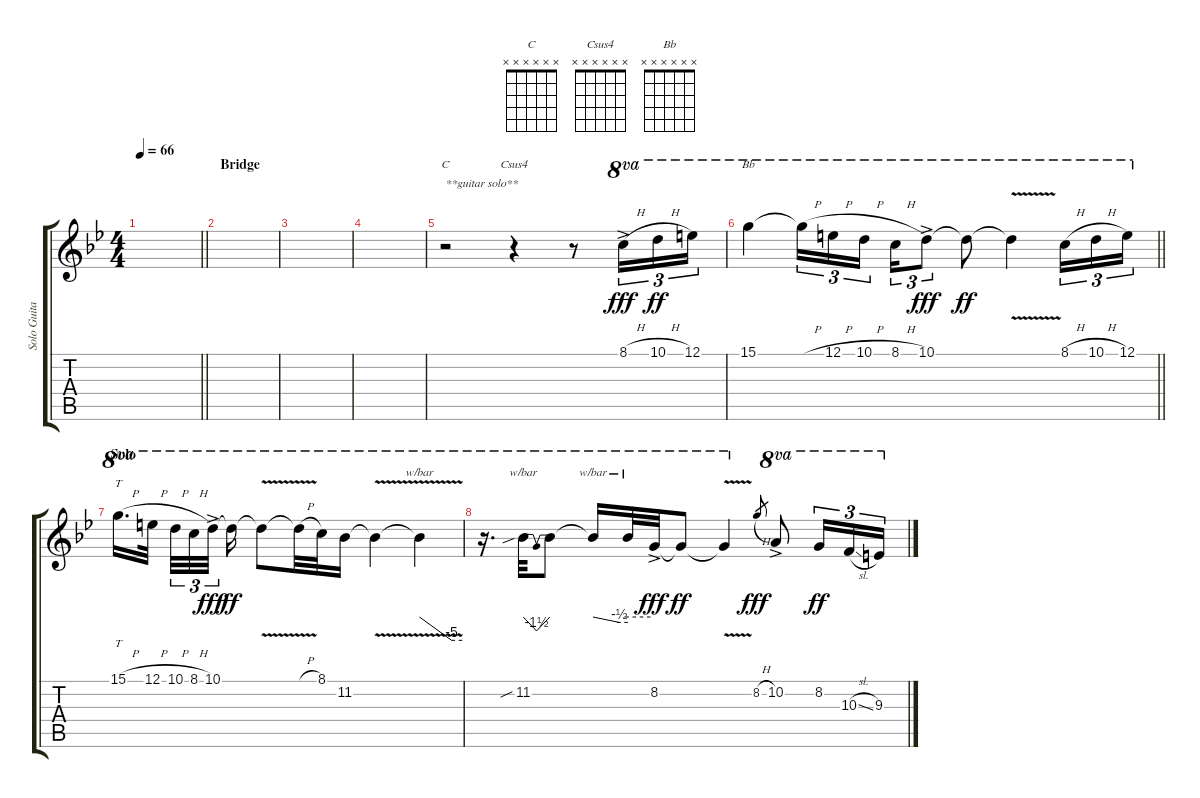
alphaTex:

\track ("Solo Guitar" "Solo Guita") {instrument distortionguitar}
\staff {score tabs}
\tuning (E4 B3 G3 D3 A2 E2) {hide}
\chord ("C" x x x x x x)
\chord ("Csus4" x x x x x x)
\chord ("Bb" x x x x x x)
\ts (4 4)
\tempo 66
\clef g2
\barLineRight lightlight
\ks bb
|
\section ("" "Bridge")
|
|
|
r.2{ch "C" txt "**guitar solo**"} r.4{ch "Csus4"} r.8 8.1{h ac}.16{tu (3 2) ot 8va dy fff} 10.1{h}.16{tu (3 2) ot 8va dy ff} 12.1.16{tu (3 2) ot 8va} |
\barLineRight lightlight
15.1.4{ch "Bb" ot 8va} 15.1{h t}.16{tu (3 2) ot 8va} 12.1{h}.16{tu (3 2) ot 8va} 10.1{h}.16{tu (3 2) ot 8va beam splitsecondary} 8.1{h}.16{tu (3 2) ot 8va} 10.1{ac}.8{tu (3 2) ot 8va dy fff} 10.1{t}.8{ot 8va dy ff} 10.1{v t}.4{ot 8va} 8.1{h}.16{tu (3 2) ot 8va} 10.1{h}.16{tu (3 2) ot 8va} 12.1.16{tu (3 2) ot 8va} |
\section ("" "Solo")
15.1{h}.16{tt d ot 8va} 12.1{h}.32{ot 8va beam splitsecondary} 10.1{h}.32{tu (3 2) ot 8va} 8.1{h}.32{tu (3 2) ot 8va} 10.1{ac}.32{tu (3 2) ot 8va dy fff beam splitsecondary} 10.1{t}.16{ot 8va dy ff} 10.1{v t}.8{ot 8va} 10.1{h t}.32{ot 8va} 8.1.32{ot 8va} 11.2.16{ot 8va} 11.2{v t}.4{ot 8va} 11.2{t}.4{tbe (custom default 0 0 45 -20 60 -20) ot 8va} |
r.16{d ot 8va} 11.2{sib}.32{tbe (dip default 0 0 30 -6 60 0) ot 8va} 11.2{t}.8{ot 8va} 11.2{t}.16{tbe (custom default 0 0 45 -2 60 -2) ot 8va} 11.2{t}.32{tbe (hold default 0 0 60 0) ot 8va} 8.2{ac}.32{ot 8va dy fff} 8.2{t}.8{ot 8va dy ff} 8.2{v t}.4{ot 8va} 8.2{h}.8{gr dy fff} 10.2{ac}.8{ot 8va} 8.2.16{tu (3 2) ot 8va dy ff} 10.3{sl}.16{tu (3 2) ot 8va} 9.3.16{tu (3 2) ot 8va}
